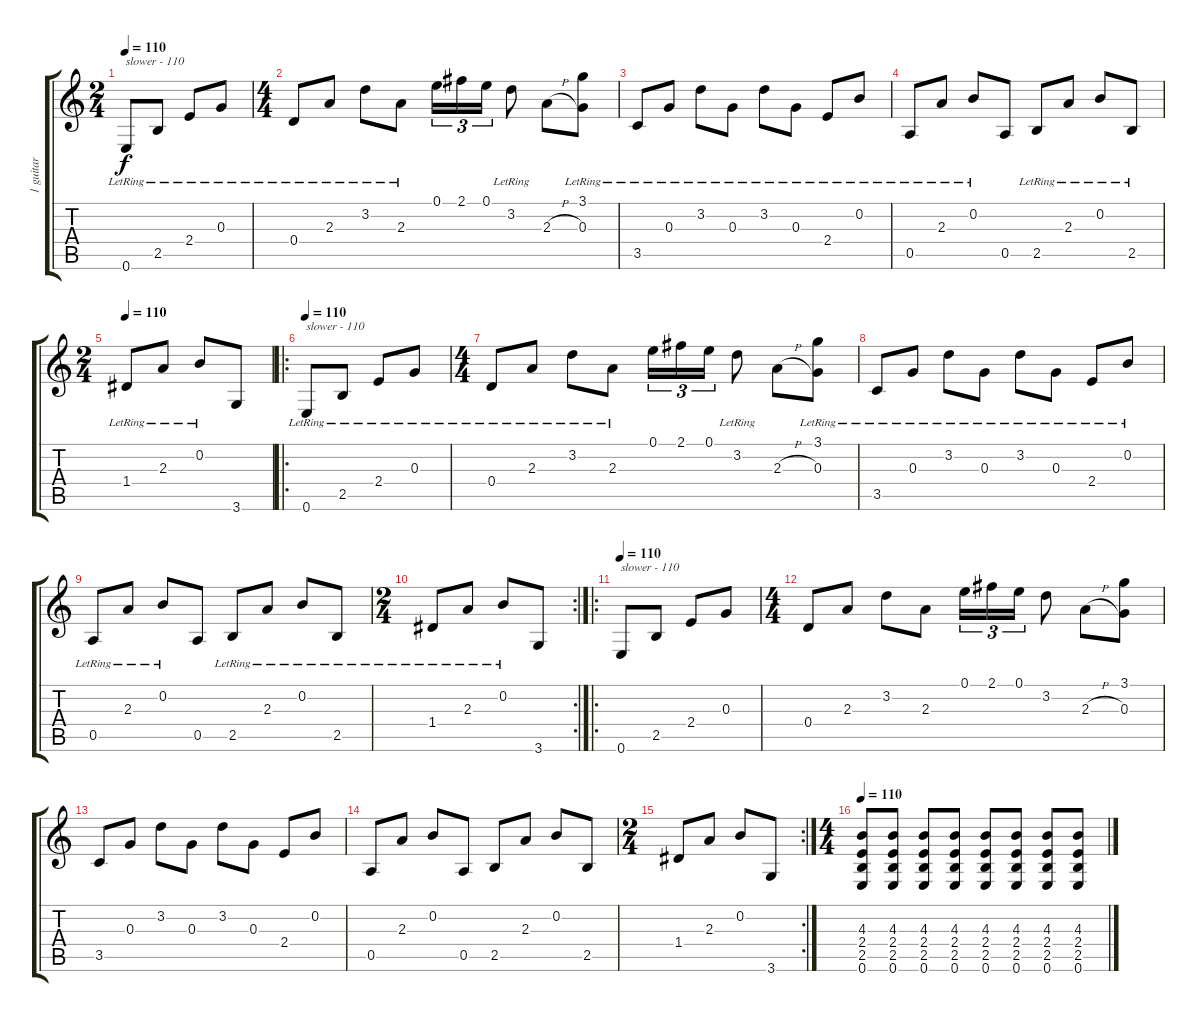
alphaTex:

\track ("1 guitar" "1 guitar") {instrument overdrivenguitar}
\staff {score tabs}
\tuning (E4 B3 G3 D3 A2 E2) {hide}
\ts (2 4)
\tempo 110
\clef g2
\ks c
0.6{lr}.8{txt "slower - 110" dy f volume 12 balance 8 instrument acousticguitarsteel} 2.5{lr}.8 2.4{lr}.8 0.3{lr}.8 |
\ts (4 4)
0.4{lr}.8 2.3{lr}.8 3.2{lr}.8 2.3{lr}.8 0.1.16{tu (3 2)} 2.1.16{tu (3 2)} 0.1.16{tu (3 2)} 3.2{lr}.8 2.3{h}.8 (3.1{lr} 0.3{lr}).8 |
3.5{lr}.8 0.3{lr}.8 3.2{lr}.8 0.3{lr}.8 3.2{lr}.8 0.3{lr}.8 2.4{lr}.8 0.2{lr}.8 |
0.5{lr}.8 2.3{lr}.8 0.2{lr}.8 0.5.8 2.5{lr}.8 2.3{lr}.8 0.2{lr}.8 2.5{lr}.8 |
\ts (2 4)
\tempo 110
1.4{lr}.8 2.3{lr}.8 0.2{lr}.8 3.6.8 |
\ro
\tempo 110
0.6{lr}.8{txt "slower - 110" volume 12 balance 8 instrument acousticguitarsteel} 2.5{lr}.8 2.4{lr}.8 0.3{lr}.8 |
\ts (4 4)
0.4{lr}.8 2.3{lr}.8 3.2{lr}.8 2.3{lr}.8 0.1.16{tu (3 2)} 2.1.16{tu (3 2)} 0.1.16{tu (3 2)} 3.2{lr}.8 2.3{h}.8 (3.1{lr} 0.3{lr}).8 |
3.5{lr}.8 0.3{lr}.8 3.2{lr}.8 0.3{lr}.8 3.2{lr}.8 0.3{lr}.8 2.4{lr}.8 0.2{lr}.8 |
0.5{lr}.8 2.3{lr}.8 0.2{lr}.8 0.5.8 2.5{lr}.8 2.3{lr}.8 0.2{lr}.8 2.5{lr}.8 |
\rc 2
\ts (2 4)
1.4{lr}.8 2.3{lr}.8 0.2{lr}.8 3.6.8 |
\ro
\tempo 110
0.6.8{txt "slower - 110" volume 14 instrument overdrivenguitar} 2.5.8 2.4.8 0.3.8 |
\ts (4 4)
0.4.8 2.3.8 3.2.8 2.3.8 0.1.16{tu (3 2)} 2.1.16{tu (3 2)} 0.1.16{tu (3 2)} 3.2.8 2.3{h}.8 (3.1 0.3).8 |
3.5.8 0.3.8 3.2.8 0.3.8 3.2.8 0.3.8 2.4.8 0.2.8 |
0.5.8 2.3.8 0.2.8 0.5.8 2.5.8 2.3.8 0.2.8 2.5.8 |
\rc 2
\ts (2 4)
1.4.8 2.3.8 0.2.8 3.6.8 |
\ts (4 4)
\tempo 110
(4.3 2.4 2.5 0.6).8 (4.3 2.4 2.5 0.6).8 (4.3 2.4 2.5 0.6).8 (4.3 2.4 2.5 0.6).8 (4.3 2.4 2.5 0.6).8 (4.3 2.4 2.5 0.6).8 (4.3 2.4 2.5 0.6).8 (4.3 2.4 2.5 0.6).8
